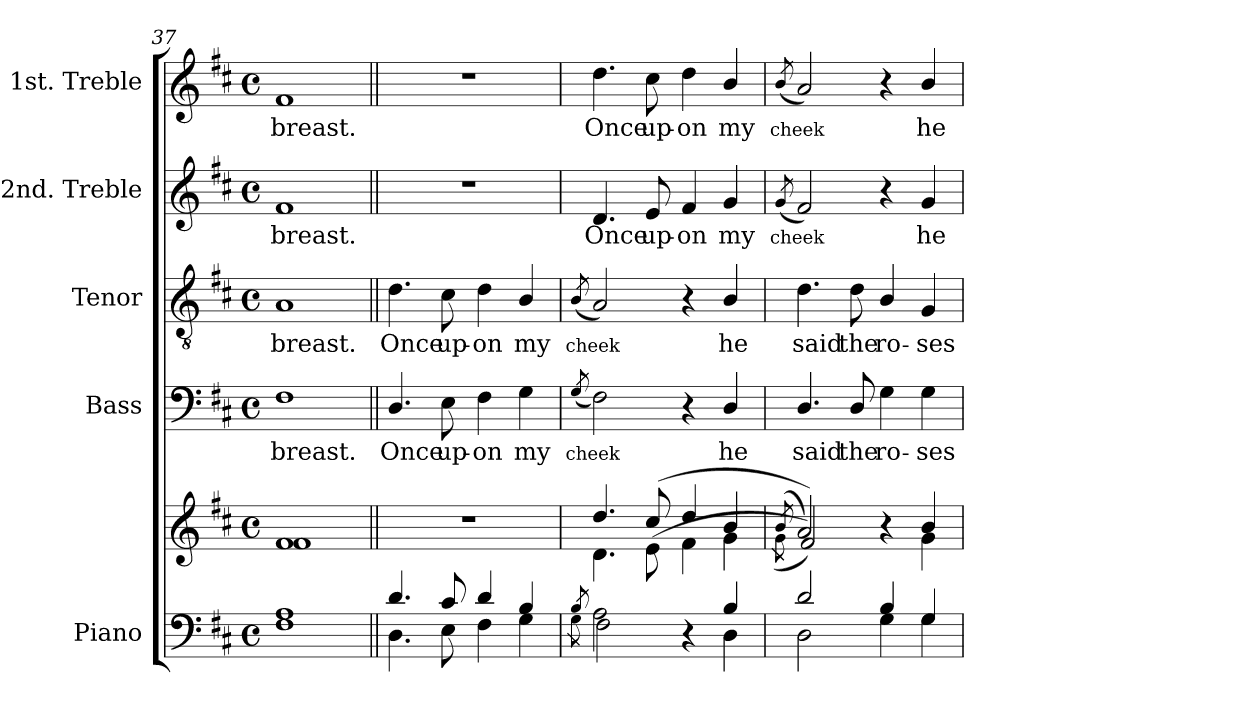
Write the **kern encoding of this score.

**kern	**kern	**kern	**text	**kern	**text	**kern	**text	**kern	**text
*part5	*part5	*part4	*part4	*part3	*part3	*part2	*part2	*part1	*part1
*staff6	*staff5	*staff4	*staff4	*staff3	*staff3	*staff2	*staff2	*staff1	*staff1
*I"Piano	*	*I"Bass	*	*I"Tenor	*	*I"2nd. Treble	*	*I"1st. Treble	*
*clefF4	*clefG2	*clefF4	*	*clefGv2	*	*clefG2	*	*clefG2	*
*	*	*	*	*ITrd7c12	*	*	*	*	*
*k[f#c#]	*k[f#c#]	*k[f#c#]	*	*k[f#c#]	*	*k[f#c#]	*	*k[f#c#]	*
*D:	*D:	*D:	*	*D:	*	*D:	*	*D:	*
*M4/4	*M4/4	*M4/4	*	*M4/4	*	*M4/4	*	*M4/4	*
*met(c)	*met(c)	*met(c)	*	*met(c)	*	*met(c)	*	*met(c)	*
=37	=37	=37	=37	=37	=37	=37	=37	=37	=37
*^	*^	*	*	*	*	*	*	*	*
!	!	!	!	!	!LO:LY:b:color=#000000	!	!	!	!	!	!
!	!	!	!	!	!	!	!LO:LY:b:color=#000000	!	!	!	!
!	!	!	!	!	!	!	!	!	!LO:LY:b:color=#000000	!	!
!	!	!	!	!	!	!	!	!	!	!	!LO:LY:b:color=#000000
1Ai	1F#i	1f#i	1f#i	1F#i	breast.	1AAi	breast.	1f#i	breast.	1f#i	breast.
*	*	*v	*v	*	*	*	*	*	*	*	*
!!LO:PB:g=z
=38||	=38||	=38||	=38||	=38||	=38||	=38||	=38||	=38||	=38||	=38||
*	*	*^	*	*	*	*	*	*	*	*
!	!	!	!	!	!LO:LY:b:color=#000000	!	!	!	!	!	!
*	*	*v	*v	*	*	*	*	*	*	*	*
*	*	*^	*	*	*	*	*	*	*	*
!	!	!	!	!	!	!	!LO:LY:b:color=#000000	!	!	!	!
*	*	*v	*v	*	*	*	*	*	*	*	*
4.di/	4.Di\	1r	4.Di/	Once	4.Di\	Once	1r	.	1r	.
!	!	!	!	!LO:LY:b:color=#000000	!	!	!	!	!	!
!	!	!	!	!	!	!LO:LY:b:color=#000000	!	!	!	!
8c#i/	8Ei\	.	8Ei\	up-	8C#i\	up-	.	.	.	.
!	!	!	!	!LO:LY:b:color=#000000	!	!	!	!	!	!
!	!	!	!	!	!	!LO:LY:b:color=#000000	!	!	!	!
4di/	4F#i\	.	4F#i\	-on	4Di\	-on	.	.	.	.
!	!	!	!	!LO:LY:b:color=#000000	!	!	!	!	!	!
!	!	!	!	!	!	!LO:LY:b:color=#000000	!	!	!	!
4Bi/	4Gi\	.	4Gi\	my	4BBi/	my	.	.	.	.
=39	=39	=39	=39	=39	=39	=39	=39	=39	=39	=39
!	!	!	!	!	!	!LO:LY:b:color=#000000	!	!	!	!
!	!	!	!	!LO:LY:b:color=#000000	!	!	!	!	!	!
8qBi/	8qGi\	.	(8qGi/	cheek	(8qBBi/	cheek	.	.	.	.
*	*	*^	*	*	*	*	*	*	*	*
!	!	!	!	!	!	!	!	!	!LO:LY:b:color=#000000	!	!
!	!	!	!	!	!	!	!	!	!	!	!LO:LY:b:color=#000000
2Ai\	2F#i\	4.ddi/	4.di\	2F#i\)	.	2AAi/)	.	4.di/	Once	4.ddi\	Once
!	!	!	!	!	!	!	!	!	!LO:LY:b:color=#000000	!	!
!	!	!	!	!	!	!	!	!	!	!	!LO:LY:b:color=#000000
.	.	(8cc#i/	(8ei\	.	.	.	.	8ei/	up-	8cc#i\	up-
!	!	!	!	!	!	!	!	!	!LO:LY:b:color=#000000	!	!
!	!	!	!	!	!	!	!	!	!	!	!LO:LY:b:color=#000000
4r	4ryy	4ddi/	4f#i\	4r	.	4r	.	4f#i/	-on	4ddi\	-on
!	!	!	!	!	!LO:LY:b:color=#000000	!	!	!	!	!	!
!	!	!	!	!	!	!	!LO:LY:b:color=#000000	!	!	!	!
!	!	!	!	!	!	!	!	!	!LO:LY:b:color=#000000	!	!
!	!	!	!	!	!	!	!	!	!	!	!LO:LY:b:color=#000000
4Bi/	4Di\	4bi/	4gi\	4Di/	he	4BBi/	he	4gi/	my	4bi/	my
=40	=40	=40	=40	=40	=40	=40	=40	=40	=40	=40	=40
!	!	!	!	!	!	!	!	!	!	!	!LO:LY:b:color=#000000
!	!	!	!	!	!	!	!	!	!LO:LY:b:color=#000000	!	!
.	.	(8qbi/	(8qgi\	.	.	.	.	(8qgi/	cheek	(8qbi/	cheek
!	!	!	!	!	!LO:LY:b:color=#000000	!	!	!	!	!	!
!	!	!	!	!	!	!	!LO:LY:b:color=#000000	!	!	!	!
2di/	2Di\	2ai/))	2f#i/))	4.Di/	said	4.Di\	said	2f#i/)	.	2ai/)	.
!	!	!	!	!	!LO:LY:b:color=#000000	!	!	!	!	!	!
!	!	!	!	!	!	!	!LO:LY:b:color=#000000	!	!	!	!
.	.	.	.	8Di/	the	8Di\	the	.	.	.	.
!	!	!	!	!	!LO:LY:b:color=#000000	!	!	!	!	!	!
!	!	!	!	!	!	!	!LO:LY:b:color=#000000	!	!	!	!
4Bi/	4Gi\	4r	4ryy	4Gi\	ro-	4BBi/	ro-	4r	.	4r	.
!	!	!	!	!	!LO:LY:b:color=#000000	!	!	!	!	!	!
!	!	!	!	!	!	!	!LO:LY:b:color=#000000	!	!	!	!
!	!	!	!	!	!	!	!	!	!LO:LY:b:color=#000000	!	!
!	!	!	!	!	!	!	!	!	!	!	!LO:LY:b:color=#000000
4Gi/	4Gi\	4bi/	4gi\	4Gi\	-ses	4GGi/	-ses	4gi/	he	4bi/	he
*v	*v	*	*	*	*	*	*	*	*	*	*
*	*v	*v	*	*	*	*	*	*	*	*
=	=	=	=	=	=	=	=	=	=
*-	*-	*-	*-	*-	*-	*-	*-	*-	*-
